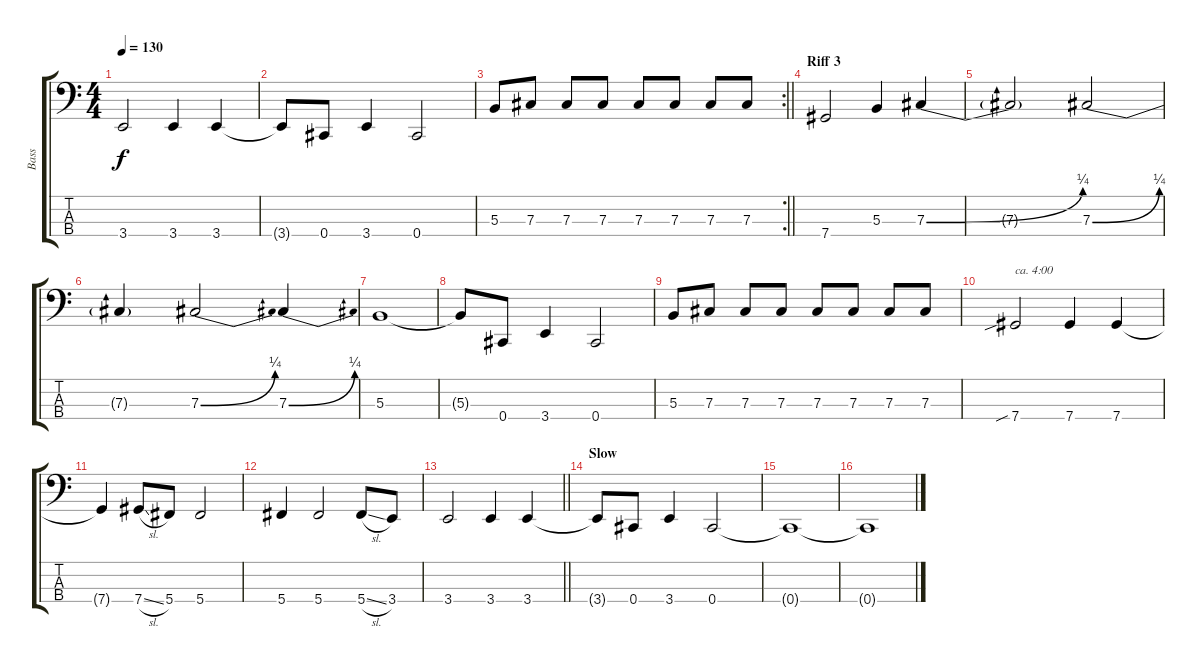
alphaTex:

\track ("Bass" "Bass") {instrument electricbasspick}
\staff {score tabs}
\tuning (E2 B1 Gb1 Db1) {hide}
\ts (4 4)
\tempo 130
\clef f4
\ks c
3.4.2{dy f} 3.4.4 3.4.4 |
3.4{t}.8 0.4.8 3.4.4 0.4.2 |
\rc 2
\barLineRight lightlight
5.3.8 7.3.8 7.3.8 7.3.8 7.3.8 7.3.8 7.3.8 7.3.8 |
\section ("" "Riff 3")
7.4.2 5.3.4 7.3{be (bend 0 0 60 1)}.4 |
7.3{t}.2 7.3{be (bend 0 0 60 1)}.2 |
7.3{t}.4 7.3{be (bend 0 0 60 1)}.2 7.3{be (bend 0 0 60 1)}.4 |
5.3.1 |
5.3{t}.8 0.4.8 3.4.4 0.4.2 |
5.3.8 7.3.8 7.3.8 7.3.8 7.3.8 7.3.8 7.3.8 7.3.8 |
7.4{sib}.2{txt "ca. 4:00"} 7.4.4 7.4.4 |
7.4{t}.4 7.4{sl}.8 5.4.8 5.4.2 |
5.4.4 5.4.2 5.4{sl}.8 3.4.8 |
\barLineRight lightlight
3.4.2 3.4.4 3.4.4 |
\section ("" "Slow")
3.4{t}.8 0.4.8 3.4.4 0.4.2{volume 0} |
0.4{t}.1 |
0.4{t}.1
